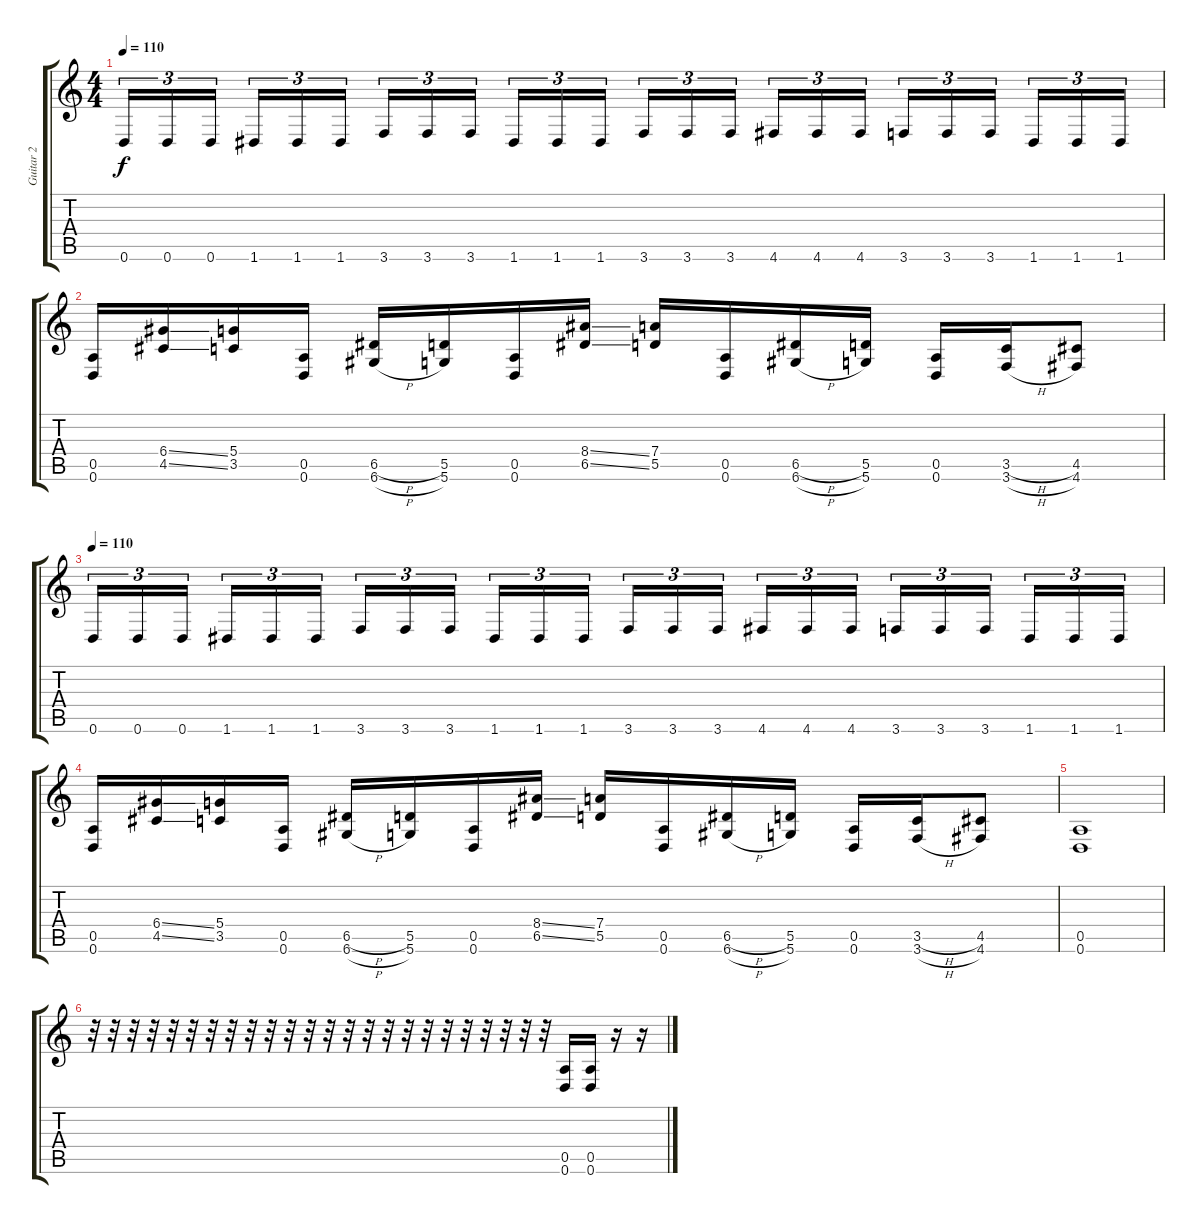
\track ("Guitar 2" "Guitar 2") {instrument overdrivenguitar}
\staff {score tabs}
\tuning (E4 B3 G3 D3 A2 D2) {hide}
\ts (4 4)
\tempo 110
\clef g2
\ks c
0.6.16{tu (3 2) dy f} 0.6.16{tu (3 2)} 0.6.16{tu (3 2)} 1.6.16{tu (3 2)} 1.6.16{tu (3 2)} 1.6.16{tu (3 2)} 3.6.16{tu (3 2)} 3.6.16{tu (3 2)} 3.6.16{tu (3 2)} 1.6.16{tu (3 2)} 1.6.16{tu (3 2)} 1.6.16{tu (3 2)} 3.6.16{tu (3 2)} 3.6.16{tu (3 2)} 3.6.16{tu (3 2)} 4.6.16{tu (3 2)} 4.6.16{tu (3 2)} 4.6.16{tu (3 2)} 3.6.16{tu (3 2)} 3.6.16{tu (3 2)} 3.6.16{tu (3 2)} 1.6.16{tu (3 2)} 1.6.16{tu (3 2)} 1.6.16{tu (3 2)} |
(0.5 0.6).16 (6.4{ss} 4.5{ss}).16 (5.4 3.5).16 (0.5 0.6).16 (6.5{h} 6.6{h}).16 (5.5 5.6).16 (0.5 0.6).16 (8.4{ss} 6.5{ss}).16 (7.4 5.5).16 (0.5 0.6).16 (6.5{h} 6.6{h}).16 (5.5 5.6).16 (0.5 0.6).16 (3.5{h} 3.6{h}).16 (4.5 4.6).8 |
\tempo 110
0.6.16{tu (3 2)} 0.6.16{tu (3 2)} 0.6.16{tu (3 2)} 1.6.16{tu (3 2)} 1.6.16{tu (3 2)} 1.6.16{tu (3 2)} 3.6.16{tu (3 2)} 3.6.16{tu (3 2)} 3.6.16{tu (3 2)} 1.6.16{tu (3 2)} 1.6.16{tu (3 2)} 1.6.16{tu (3 2)} 3.6.16{tu (3 2)} 3.6.16{tu (3 2)} 3.6.16{tu (3 2)} 4.6.16{tu (3 2)} 4.6.16{tu (3 2)} 4.6.16{tu (3 2)} 3.6.16{tu (3 2)} 3.6.16{tu (3 2)} 3.6.16{tu (3 2)} 1.6.16{tu (3 2)} 1.6.16{tu (3 2)} 1.6.16{tu (3 2)} |
(0.5 0.6).16 (6.4{ss} 4.5{ss}).16 (5.4 3.5).16 (0.5 0.6).16 (6.5{h} 6.6{h}).16 (5.5 5.6).16 (0.5 0.6).16 (8.4{ss} 6.5{ss}).16 (7.4 5.5).16 (0.5 0.6).16 (6.5{h} 6.6{h}).16 (5.5 5.6).16 (0.5 0.6).16 (3.5{h} 3.6{h}).16 (4.5 4.6).8 |
(0.5 0.6).1 |
r.32 r.32 r.32 r.32 r.32 r.32 r.32 r.32 r.32 r.32 r.32 r.32 r.32 r.32 r.32 r.32 r.32 r.32 r.32 r.32 r.32 r.32 r.32 r.32 (0.5 0.6).16 (0.5 0.6).16 r.16 r.16
